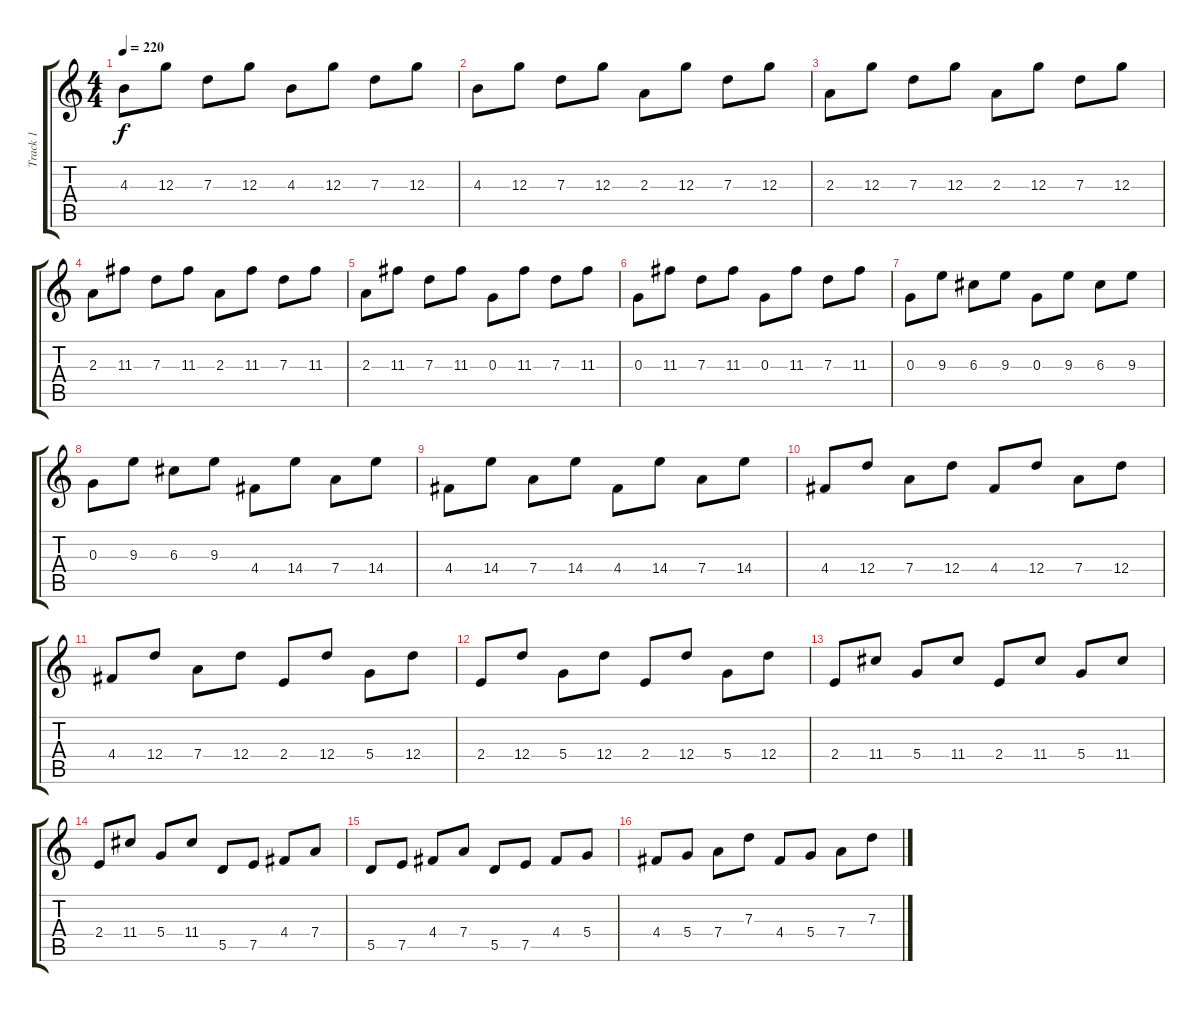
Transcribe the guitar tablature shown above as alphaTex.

\track ("Track 1" "Track 1") {instrument acousticguitarnylon}
\staff {score tabs}
\tuning (E4 B3 G3 D3 A2 E2) {hide}
\ts (4 4)
\tempo 220
\clef g2
\ks c
4.3.8{dy f instrument acousticguitarnylon} 12.3.8 7.3.8 12.3.8 4.3.8 12.3.8 7.3.8 12.3.8 |
4.3.8 12.3.8 7.3.8 12.3.8 2.3.8 12.3.8 7.3.8 12.3.8 |
2.3.8 12.3.8 7.3.8 12.3.8 2.3.8 12.3.8 7.3.8 12.3.8 |
2.3.8 11.3.8 7.3.8 11.3.8 2.3.8 11.3.8 7.3.8 11.3.8 |
2.3.8 11.3.8 7.3.8 11.3.8 0.3.8 11.3.8 7.3.8 11.3.8 |
0.3.8 11.3.8 7.3.8 11.3.8 0.3.8 11.3.8 7.3.8 11.3.8 |
0.3.8 9.3.8 6.3.8 9.3.8 0.3.8 9.3.8 6.3.8 9.3.8 |
0.3.8 9.3.8 6.3.8 9.3.8 4.4.8 14.4.8 7.4.8 14.4.8 |
4.4.8 14.4.8 7.4.8 14.4.8 4.4.8 14.4.8 7.4.8 14.4.8 |
4.4.8 12.4.8 7.4.8 12.4.8 4.4.8 12.4.8 7.4.8 12.4.8 |
4.4.8 12.4.8 7.4.8 12.4.8 2.4.8 12.4.8 5.4.8 12.4.8 |
2.4.8 12.4.8 5.4.8 12.4.8 2.4.8 12.4.8 5.4.8 12.4.8 |
2.4.8 11.4.8 5.4.8 11.4.8 2.4.8 11.4.8 5.4.8 11.4.8 |
2.4.8 11.4.8 5.4.8 11.4.8 5.5.8 7.5.8 4.4.8 7.4.8 |
5.5.8 7.5.8 4.4.8 7.4.8 5.5.8 7.5.8 4.4.8 5.4.8 |
4.4.8 5.4.8 7.4.8 7.3.8 4.4.8 5.4.8 7.4.8 7.3.8
